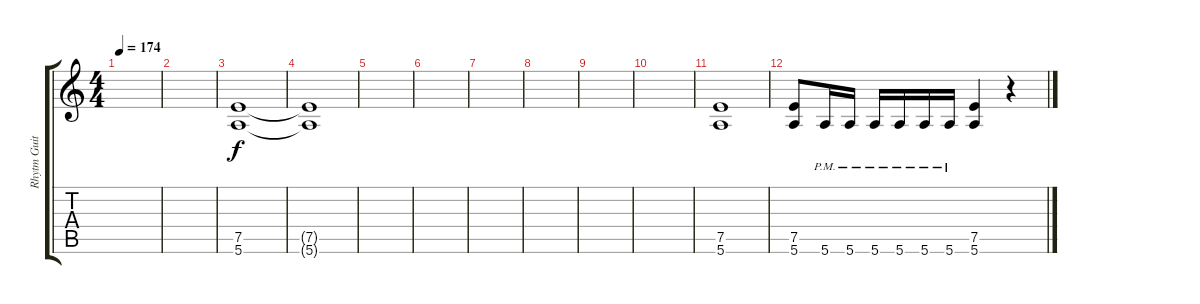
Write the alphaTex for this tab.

\track ("Rhytm Guitar " "Rhytm Guit") {instrument overdrivenguitar}
\staff {score tabs}
\tuning (E4 B3 G3 D3 A2 E2) {hide}
\ts (4 4)
\tempo 174
\clef g2
\ks c
|
|
(7.5 5.6).1 |
(7.5{t} 5.6{t}).1 |
|
|
|
|
|
|
(7.5 5.6).1 |
(7.5 5.6).8 5.6{pm}.16 5.6{pm}.16 5.6{pm}.16 5.6{pm}.16 5.6{pm}.16 5.6{pm}.16 (7.5 5.6).4 r.4
